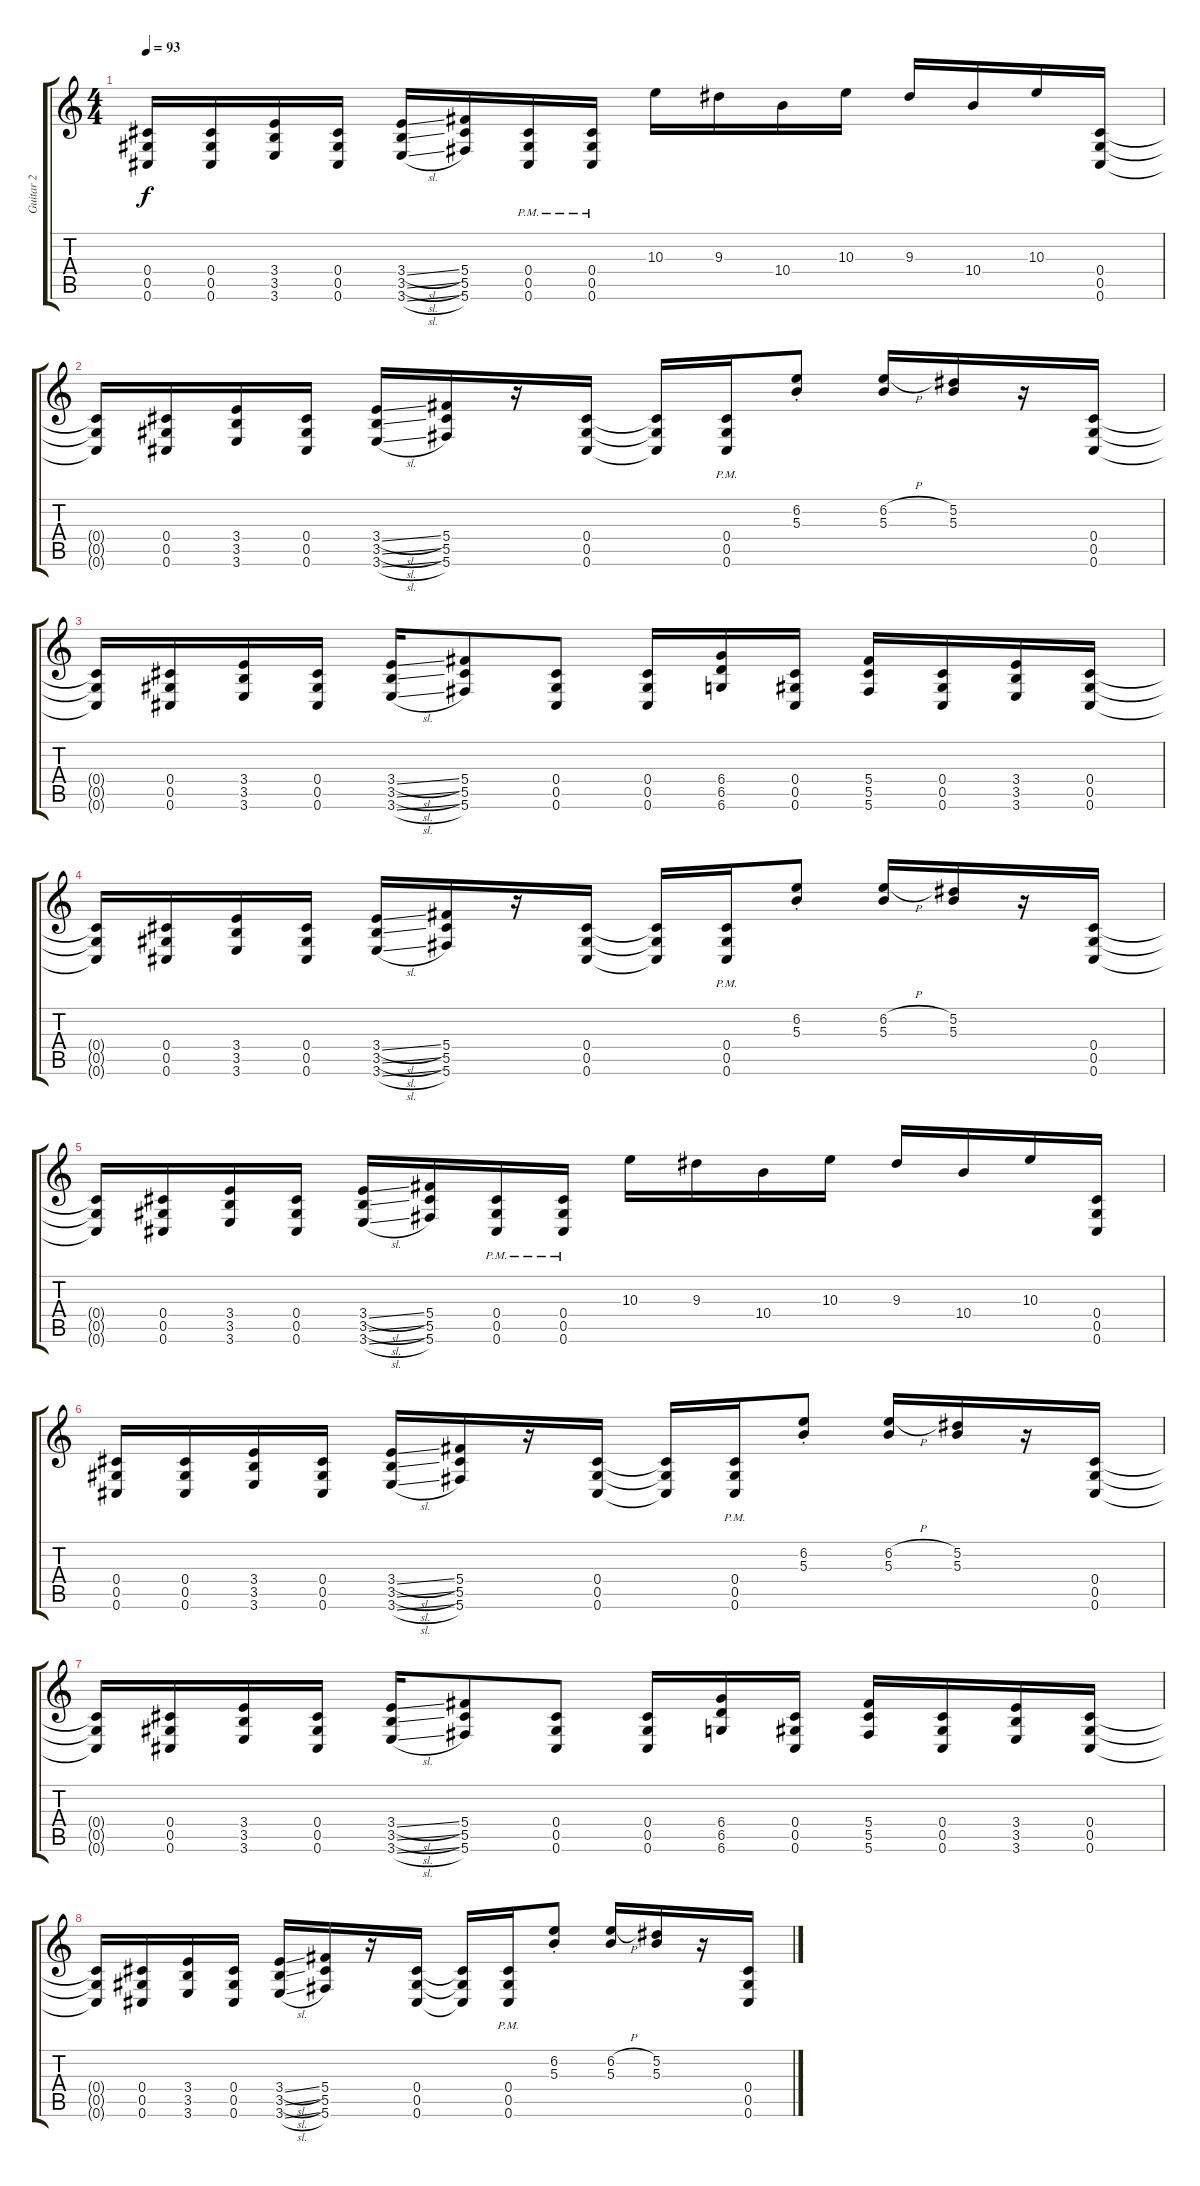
\track ("Guitar 2" "Guitar 2") {instrument overdrivenguitar}
\staff {score tabs}
\tuning (Eb4 Bb3 Gb3 Db3 Ab2 Db2) {hide}
\ts (4 4)
\tempo 93
\clef g2
\ks c
(0.4{t} 0.5{t} 0.6{t}).16{dy f} (0.4 0.5 0.6).16 (3.4 3.5 3.6).16 (0.4 0.5 0.6).16 (3.4{sl} 3.5{sl} 3.6{sl}).16 (5.4 5.5 5.6).16 (0.4{pm} 0.5{pm} 0.6{pm}).16 (0.4{pm} 0.5{pm} 0.6{pm}).16 10.3.16{balance 8} 9.3.16 10.4.16 10.3.16 9.3.16 10.4.16 10.3.16 (0.4 0.5 0.6).16 |
(0.4{t} 0.5{t} 0.6{t}).16 (0.4 0.5 0.6).16 (3.4 3.5 3.6).16 (0.4 0.5 0.6).16 (3.4{sl} 3.5{sl} 3.6{sl}).16 (5.4 5.5 5.6).16 r.16 (0.4 0.5 0.6).16 (0.4{t} 0.5{t} 0.6{t}).16 (0.4{pm} 0.5{pm} 0.6{pm}).16 (6.2{st} 5.3{st}).8 (6.2{h} 5.3).16 (5.2 5.3).16 r.16 (0.4 0.5 0.6).16 |
(0.4{t} 0.5{t} 0.6{t}).16 (0.4 0.5 0.6).16 (3.4 3.5 3.6).16 (0.4 0.5 0.6).16 (3.4{sl} 3.5{sl} 3.6{sl}).16 (5.4 5.5 5.6).8 (0.4 0.5 0.6).8 (0.4 0.5 0.6).16 (6.4 6.5 6.6).16 (0.4 0.5 0.6).16 (5.4 5.5 5.6).16 (0.4 0.5 0.6).16 (3.4 3.5 3.6).16 (0.4 0.5 0.6).16 |
(0.4{t} 0.5{t} 0.6{t}).16 (0.4 0.5 0.6).16 (3.4 3.5 3.6).16 (0.4 0.5 0.6).16 (3.4{sl} 3.5{sl} 3.6{sl}).16 (5.4 5.5 5.6).16 r.16 (0.4 0.5 0.6).16 (0.4{t} 0.5{t} 0.6{t}).16 (0.4{pm} 0.5{pm} 0.6{pm}).16 (6.2{st} 5.3{st}).8 (6.2{h} 5.3).16 (5.2 5.3).16 r.16 (0.4 0.5 0.6).16 |
(0.4{t} 0.5{t} 0.6{t}).16 (0.4 0.5 0.6).16 (3.4 3.5 3.6).16 (0.4 0.5 0.6).16 (3.4{sl} 3.5{sl} 3.6{sl}).16 (5.4 5.5 5.6).16 (0.4{pm} 0.5{pm} 0.6{pm}).16 (0.4{pm} 0.5{pm} 0.6{pm}).16 10.3.16 9.3.16 10.4.16 10.3.16 9.3.16 10.4.16 10.3.16 (0.4 0.5 0.6).16 |
(0.4 0.5 0.6).16 (0.4 0.5 0.6).16 (3.4 3.5 3.6).16 (0.4 0.5 0.6).16 (3.4{sl} 3.5{sl} 3.6{sl}).16 (5.4 5.5 5.6).16 r.16 (0.4 0.5 0.6).16 (0.4{t} 0.5{t} 0.6{t}).16 (0.4{pm} 0.5{pm} 0.6{pm}).16 (6.2{st} 5.3{st}).8 (6.2{h} 5.3).16 (5.2 5.3).16 r.16 (0.4 0.5 0.6).16 |
(0.4{t} 0.5{t} 0.6{t}).16 (0.4 0.5 0.6).16 (3.4 3.5 3.6).16 (0.4 0.5 0.6).16 (3.4{sl} 3.5{sl} 3.6{sl}).16 (5.4 5.5 5.6).8 (0.4 0.5 0.6).8 (0.4 0.5 0.6).16 (6.4 6.5 6.6).16 (0.4 0.5 0.6).16 (5.4 5.5 5.6).16 (0.4 0.5 0.6).16 (3.4 3.5 3.6).16 (0.4 0.5 0.6).16 |
(0.4{t} 0.5{t} 0.6{t}).16 (0.4 0.5 0.6).16 (3.4 3.5 3.6).16 (0.4 0.5 0.6).16 (3.4{sl} 3.5{sl} 3.6{sl}).16 (5.4 5.5 5.6).16 r.16 (0.4 0.5 0.6).16 (0.4{t} 0.5{t} 0.6{t}).16 (0.4{pm} 0.5{pm} 0.6{pm}).16 (6.2{st} 5.3{st}).8 (6.2{h} 5.3).16 (5.2 5.3).16 r.16 (0.4 0.5 0.6).16
